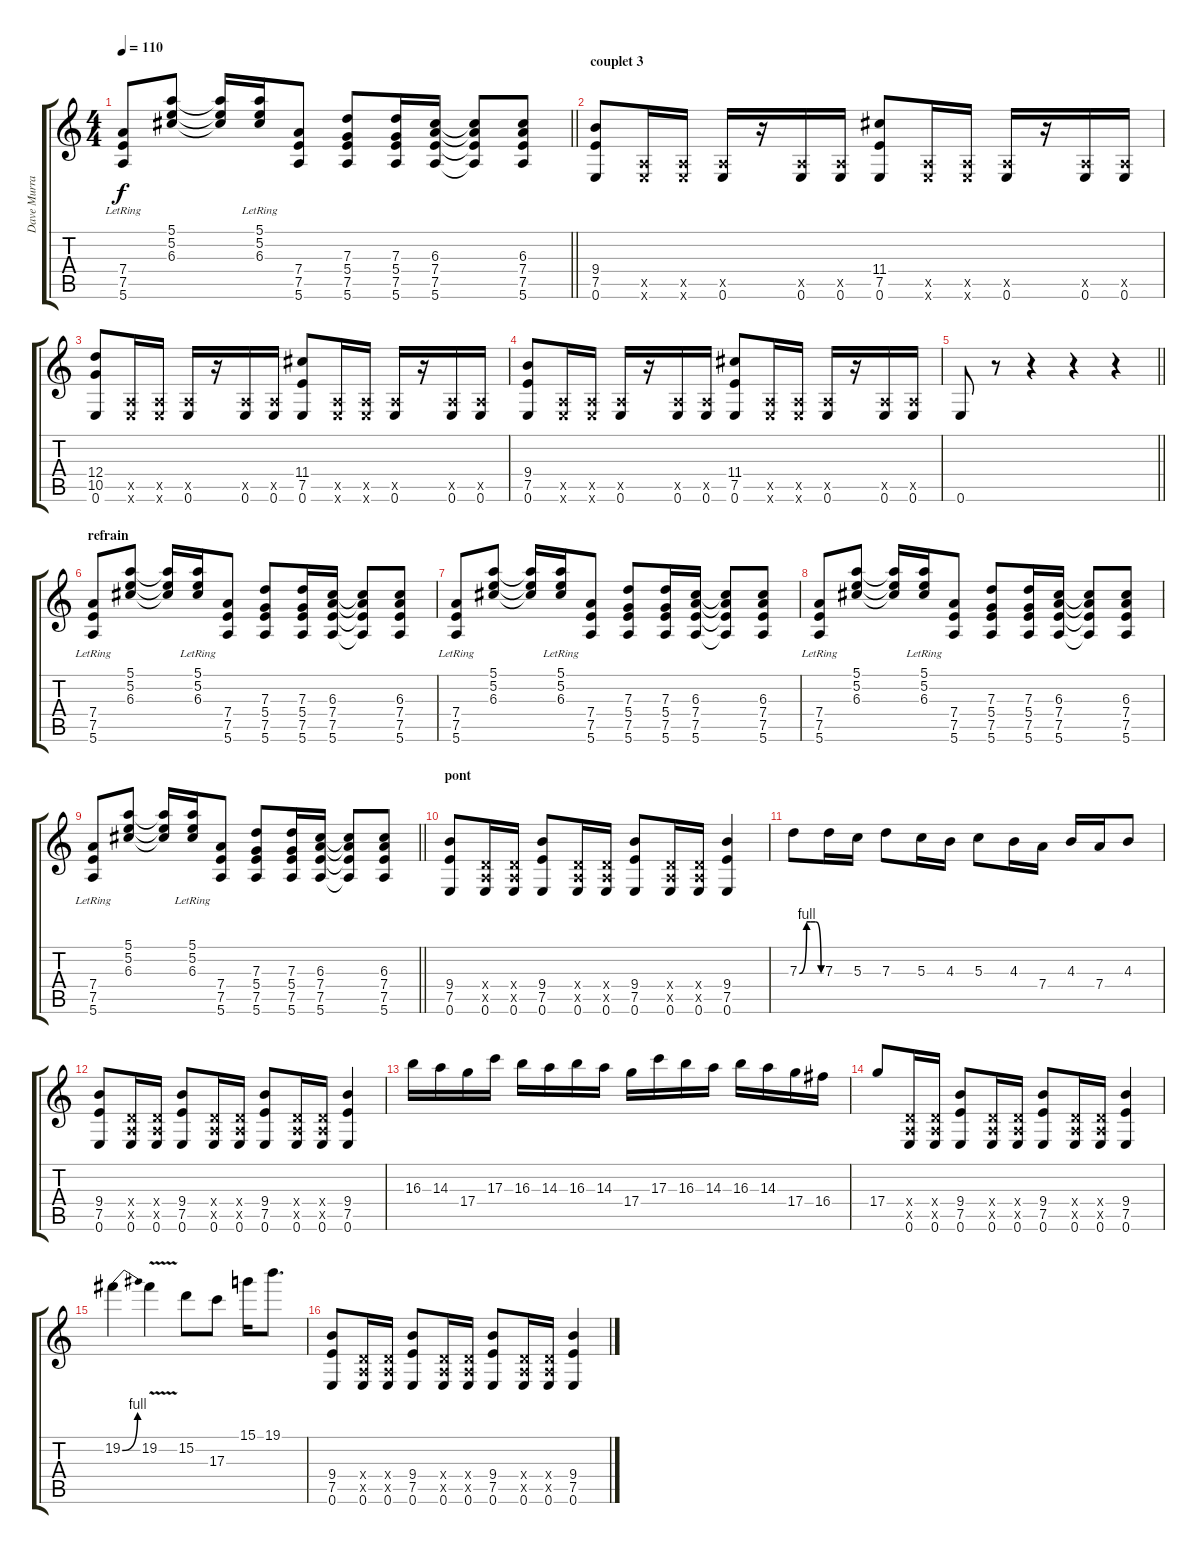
\track ("Dave Murray" "Dave Murra") {instrument overdrivenguitar}
\staff {score tabs}
\tuning (E4 B3 G3 D3 A2 E2) {hide}
\ts (4 4)
\tempo 110
\clef g2
\barLineRight lightlight
\ks c
(7.4{lr} 7.5{lr} 5.6{lr}).8{dy f} (5.1 5.2 6.3).8 (5.1{t} 5.2{t} 6.3{t}).16 (5.1{lr} 5.2{lr} 6.3{lr}).16 (7.4 7.5 5.6).8 (7.3 5.4 7.5 5.6).8 (7.3 5.4 7.5 5.6).16 (6.3 7.4 7.5 5.6).16 (6.3{t} 7.4{t} 7.5{t} 5.6{t}).8 (6.3 7.4 7.5 5.6).8 |
\section ("" "couplet 3")
(9.4 7.5 0.6).8 (0.5{x} 0.6{x}).16 (0.5{x} 0.6{x}).16 (0.5{x} 0.6).16 r.16 (0.5{x} 0.6).16 (0.5{x} 0.6).16 (11.4 7.5 0.6).8 (0.5{x} 0.6{x}).16 (0.5{x} 0.6{x}).16 (0.5{x} 0.6).16 r.16 (0.5{x} 0.6).16 (0.5{x} 0.6).16 |
(12.4 10.5 0.6).8 (0.5{x} 0.6{x}).16 (0.5{x} 0.6{x}).16 (0.5{x} 0.6).16 r.16 (0.5{x} 0.6).16 (0.5{x} 0.6).16 (11.4 7.5 0.6).8 (0.5{x} 0.6{x}).16 (0.5{x} 0.6{x}).16 (0.5{x} 0.6).16 r.16 (0.5{x} 0.6).16 (0.5{x} 0.6).16 |
(9.4 7.5 0.6).8 (0.5{x} 0.6{x}).16 (0.5{x} 0.6{x}).16 (0.5{x} 0.6).16 r.16 (0.5{x} 0.6).16 (0.5{x} 0.6).16 (11.4 7.5 0.6).8 (0.5{x} 0.6{x}).16 (0.5{x} 0.6{x}).16 (0.5{x} 0.6).16 r.16 (0.5{x} 0.6).16 (0.5{x} 0.6).16 |
\barLineRight lightlight
0.6.8 r.8 r.4 r.4 r.4 |
\section ("" "refrain")
(7.4{lr} 7.5{lr} 5.6{lr}).8 (5.1 5.2 6.3).8 (5.1{t} 5.2{t} 6.3{t}).16 (5.1{lr} 5.2{lr} 6.3{lr}).16 (7.4 7.5 5.6).8 (7.3 5.4 7.5 5.6).8 (7.3 5.4 7.5 5.6).16 (6.3 7.4 7.5 5.6).16 (6.3{t} 7.4{t} 7.5{t} 5.6{t}).8 (6.3 7.4 7.5 5.6).8 |
(7.4{lr} 7.5{lr} 5.6{lr}).8 (5.1 5.2 6.3).8 (5.1{t} 5.2{t} 6.3{t}).16 (5.1{lr} 5.2{lr} 6.3{lr}).16 (7.4 7.5 5.6).8 (7.3 5.4 7.5 5.6).8 (7.3 5.4 7.5 5.6).16 (6.3 7.4 7.5 5.6).16 (6.3{t} 7.4{t} 7.5{t} 5.6{t}).8 (6.3 7.4 7.5 5.6).8 |
(7.4{lr} 7.5{lr} 5.6{lr}).8 (5.1 5.2 6.3).8 (5.1{t} 5.2{t} 6.3{t}).16 (5.1{lr} 5.2{lr} 6.3{lr}).16 (7.4 7.5 5.6).8 (7.3 5.4 7.5 5.6).8 (7.3 5.4 7.5 5.6).16 (6.3 7.4 7.5 5.6).16 (6.3{t} 7.4{t} 7.5{t} 5.6{t}).8 (6.3 7.4 7.5 5.6).8 |
\barLineRight lightlight
(7.4{lr} 7.5{lr} 5.6{lr}).8 (5.1 5.2 6.3).8 (5.1{t} 5.2{t} 6.3{t}).16 (5.1{lr} 5.2{lr} 6.3{lr}).16 (7.4 7.5 5.6).8 (7.3 5.4 7.5 5.6).8 (7.3 5.4 7.5 5.6).16 (6.3 7.4 7.5 5.6).16 (6.3{t} 7.4{t} 7.5{t} 5.6{t}).8 (6.3 7.4 7.5 5.6).8 |
\section ("" "pont")
(9.4 7.5 0.6).8 (0.4{x} 0.5{x} 0.6).16 (0.4{x} 0.5{x} 0.6).16 (9.4 7.5 0.6).8 (0.4{x} 0.5{x} 0.6).16 (0.4{x} 0.5{x} 0.6).16 (9.4 7.5 0.6).8 (0.4{x} 0.5{x} 0.6).16 (0.4{x} 0.5{x} 0.6).16 (9.4 7.5 0.6).4 |
7.3{be (custom 0 0 20 4 30 4 45 4 60 0)}.8 7.3.16 5.3.16 7.3.8 5.3.16 4.3.16 5.3.8 4.3.16 7.4.16 4.3.16 7.4.16 4.3.8 |
(9.4 7.5 0.6).8 (0.4{x} 0.5{x} 0.6).16 (0.4{x} 0.5{x} 0.6).16 (9.4 7.5 0.6).8 (0.4{x} 0.5{x} 0.6).16 (0.4{x} 0.5{x} 0.6).16 (9.4 7.5 0.6).8 (0.4{x} 0.5{x} 0.6).16 (0.4{x} 0.5{x} 0.6).16 (9.4 7.5 0.6).4 |
16.3.16 14.3.16 17.4.16 17.3.16 16.3.16 14.3.16 16.3.16 14.3.16 17.4.16 17.3.16 16.3.16 14.3.16 16.3.16 14.3.16 17.4.16 16.4.16 |
17.4.8 (0.4{x} 0.5{x} 0.6).16 (0.4{x} 0.5{x} 0.6).16 (9.4 7.5 0.6).8 (0.4{x} 0.5{x} 0.6).16 (0.4{x} 0.5{x} 0.6).16 (9.4 7.5 0.6).8 (0.4{x} 0.5{x} 0.6).16 (0.4{x} 0.5{x} 0.6).16 (9.4 7.5 0.6).4 |
19.2{be (bend 0 0 60 4)}.4 19.2{v}.4 15.2.8 17.3.8 15.1.16 19.1.8{d} |
(9.4 7.5 0.6).8 (0.4{x} 0.5{x} 0.6).16 (0.4{x} 0.5{x} 0.6).16 (9.4 7.5 0.6).8 (0.4{x} 0.5{x} 0.6).16 (0.4{x} 0.5{x} 0.6).16 (9.4 7.5 0.6).8 (0.4{x} 0.5{x} 0.6).16 (0.4{x} 0.5{x} 0.6).16 (9.4 7.5 0.6).4
